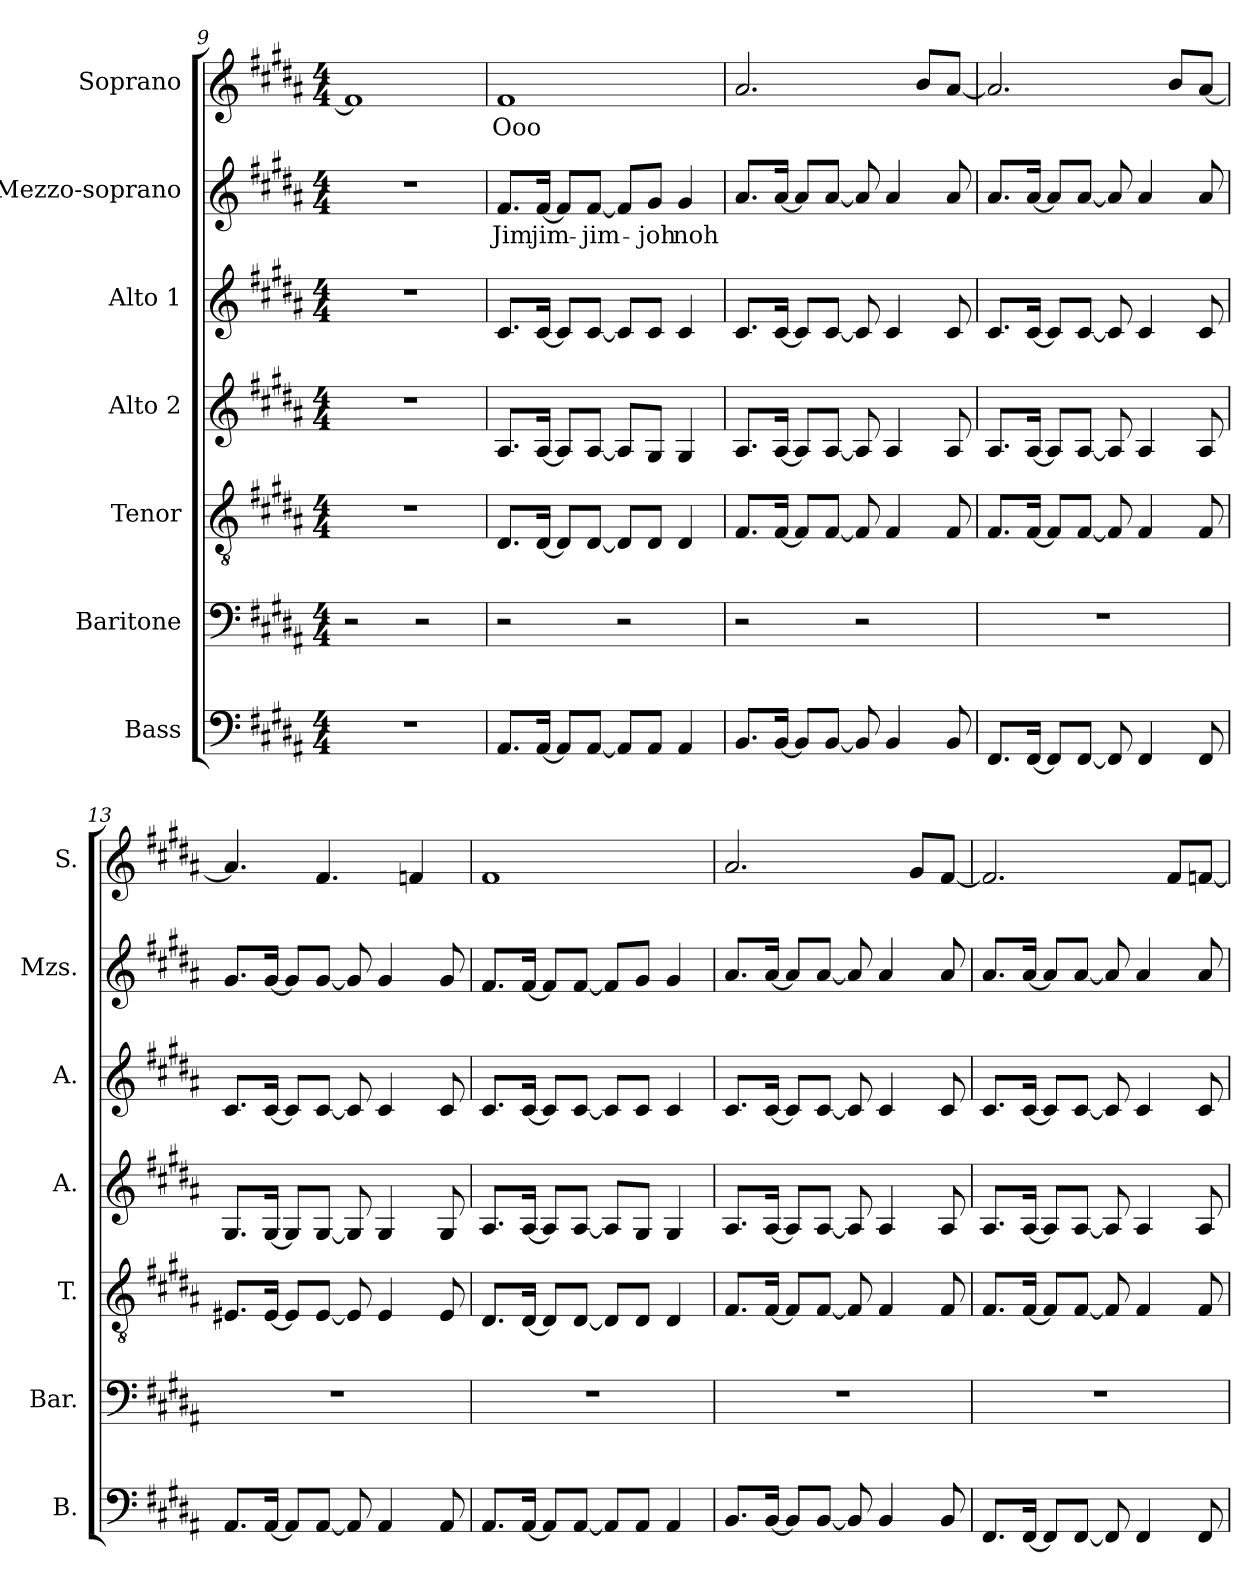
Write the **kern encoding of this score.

**kern	**kern	**kern	**kern	**kern	**kern	**text	**kern	**text
*part7	*part6	*part5	*part4	*part3	*part2	*part2	*part1	*part1
*staff7	*staff6	*staff5	*staff4	*staff3	*staff2	*staff2	*staff1	*staff1
*I"Bass	*I"Baritone	*I"Tenor	*I"Alto 2	*I"Alto 1	*I"Mezzo-soprano	*	*I"Soprano	*
*I'B.	*I'Bar.	*I'T.	*I'A.	*I'A.	*I'Mzs.	*	*I'S.	*
*clefF4	*clefF4	*clefGv2	*clefG2	*clefG2	*clefG2	*	*clefG2	*
*k[f#c#g#d#a#]	*k[f#c#g#d#a#]	*k[f#c#g#d#a#]	*k[f#c#g#d#a#]	*k[f#c#g#d#a#]	*k[f#c#g#d#a#]	*	*k[f#c#g#d#a#]	*
*M4/4	*M4/4	*M4/4	*M4/4	*M4/4	*M4/4	*	*M4/4	*
=9	=9	=9	=9	=9	=9	=9	=9	=9
1r	2r	1r	1r	1r	1r	.	1f#]	.
.	2r	.	.	.	.	.	.	.
=10	=10	=10	=10	=10	=10	=10	=10	=10
*	*	*	*	*	*	*	*MM120	*
!	!	!	!	!	!	!LO:LY:b	!	!LO:LY:b
8.AA#/L	2r	8.D#/L	8.A#/L	8.c#/L	8.f#/L	Jim	1f#	Ooo
!	!	!	!	!	!	!LO:LY:b	!	!
[16AA#/Jk	.	[16D#/Jk	[16A#/Jk	[16c#/Jk	[16f#/Jk	jim-	.	.
8AA#/L]	.	8D#/L]	8A#/L]	8c#/L]	8f#/L]	.	.	.
!	!	!	!	!	!	!LO:LY:b	!	!
[8AA#/J	.	[8D#/J	[8A#/J	[8c#/J	[8f#/J	-jim-	.	.
8AA#/L]	2r	8D#/L]	8A#/L]	8c#/L]	8f#/L]	.	.	.
!	!	!	!	!	!	!LO:LY:b	!	!
8AA#/J	.	8D#/J	8G#/J	8c#/J	8g#/J	-joh	.	.
!	!	!	!	!	!	!LO:LY:b	!	!
4AA#/	.	4D#/	4G#/	4c#/	4g#/	noh	.	.
!!LO:PB:g=z
=11	=11	=11	=11	=11	=11	=11	=11	=11
8.BB/L	2r	8.F#/L	8.A#/L	8.c#/L	8.a#/L	.	2.a#/	.
[16BB/Jk	.	[16F#/Jk	[16A#/Jk	[16c#/Jk	[16a#/Jk	.	.	.
8BB/L]	.	8F#/L]	8A#/L]	8c#/L]	8a#/L]	.	.	.
[8BB/J	.	[8F#/J	[8A#/J	[8c#/J	[8a#/J	.	.	.
8BB/]	2r	8F#/]	8A#/]	8c#/]	8a#/]	.	.	.
4BB/	.	4F#/	4A#/	4c#/	4a#/	.	.	.
.	.	.	.	.	.	.	8b/L	.
8BB/	.	8F#/	8A#/	8c#/	8a#/	.	[8a#/J	.
=12	=12	=12	=12	=12	=12	=12	=12	=12
8.FF#/L	1r	8.F#/L	8.A#/L	8.c#/L	8.a#/L	.	2.a#/]	.
[16FF#/Jk	.	[16F#/Jk	[16A#/Jk	[16c#/Jk	[16a#/Jk	.	.	.
8FF#/L]	.	8F#/L]	8A#/L]	8c#/L]	8a#/L]	.	.	.
[8FF#/J	.	[8F#/J	[8A#/J	[8c#/J	[8a#/J	.	.	.
8FF#/]	.	8F#/]	8A#/]	8c#/]	8a#/]	.	.	.
4FF#/	.	4F#/	4A#/	4c#/	4a#/	.	.	.
.	.	.	.	.	.	.	8b/L	.
8FF#/	.	8F#/	8A#/	8c#/	8a#/	.	[8a#/J	.
=13	=13	=13	=13	=13	=13	=13	=13	=13
8.AA#/L	1r	8.E#X/L	8.G#/L	8.c#/L	8.g#/L	.	4.a#/]	.
[16AA#/Jk	.	[16E#/Jk	[16G#/Jk	[16c#/Jk	[16g#/Jk	.	.	.
8AA#/L]	.	8E#/L]	8G#/L]	8c#/L]	8g#/L]	.	.	.
[8AA#/J	.	[8E#/J	[8G#/J	[8c#/J	[8g#/J	.	4.f#/	.
8AA#/]	.	8E#/]	8G#/]	8c#/]	8g#/]	.	.	.
4AA#/	.	4E#/	4G#/	4c#/	4g#/	.	.	.
.	.	.	.	.	.	.	4fn/	.
8AA#/	.	8E#/	8G#/	8c#/	8g#/	.	.	.
!!LO:PB:g=z
=14	=14	=14	=14	=14	=14	=14	=14	=14
8.AA#/L	1r	8.D#/L	8.A#/L	8.c#/L	8.f#/L	.	1f#	.
[16AA#/Jk	.	[16D#/Jk	[16A#/Jk	[16c#/Jk	[16f#/Jk	.	.	.
8AA#/L]	.	8D#/L]	8A#/L]	8c#/L]	8f#/L]	.	.	.
[8AA#/J	.	[8D#/J	[8A#/J	[8c#/J	[8f#/J	.	.	.
8AA#/L]	.	8D#/L]	8A#/L]	8c#/L]	8f#/L]	.	.	.
8AA#/J	.	8D#/J	8G#/J	8c#/J	8g#/J	.	.	.
4AA#/	.	4D#/	4G#/	4c#/	4g#/	.	.	.
=15	=15	=15	=15	=15	=15	=15	=15	=15
8.BB/L	1r	8.F#/L	8.A#/L	8.c#/L	8.a#/L	.	2.a#/	.
[16BB/Jk	.	[16F#/Jk	[16A#/Jk	[16c#/Jk	[16a#/Jk	.	.	.
8BB/L]	.	8F#/L]	8A#/L]	8c#/L]	8a#/L]	.	.	.
[8BB/J	.	[8F#/J	[8A#/J	[8c#/J	[8a#/J	.	.	.
8BB/]	.	8F#/]	8A#/]	8c#/]	8a#/]	.	.	.
4BB/	.	4F#/	4A#/	4c#/	4a#/	.	.	.
.	.	.	.	.	.	.	8g#/L	.
8BB/	.	8F#/	8A#/	8c#/	8a#/	.	[8f#/J	.
=16	=16	=16	=16	=16	=16	=16	=16	=16
8.FF#/L	1r	8.F#/L	8.A#/L	8.c#/L	8.a#/L	.	2.f#/]	.
[16FF#/Jk	.	[16F#/Jk	[16A#/Jk	[16c#/Jk	[16a#/Jk	.	.	.
8FF#/L]	.	8F#/L]	8A#/L]	8c#/L]	8a#/L]	.	.	.
[8FF#/J	.	[8F#/J	[8A#/J	[8c#/J	[8a#/J	.	.	.
8FF#/]	.	8F#/]	8A#/]	8c#/]	8a#/]	.	.	.
4FF#/	.	4F#/	4A#/	4c#/	4a#/	.	.	.
.	.	.	.	.	.	.	8f#/L	.
8FF#/	.	8F#/	8A#/	8c#/	8a#/	.	[8fn/J	.
=	=	=	=	=	=	=	=	=
*-	*-	*-	*-	*-	*-	*-	*-	*-
